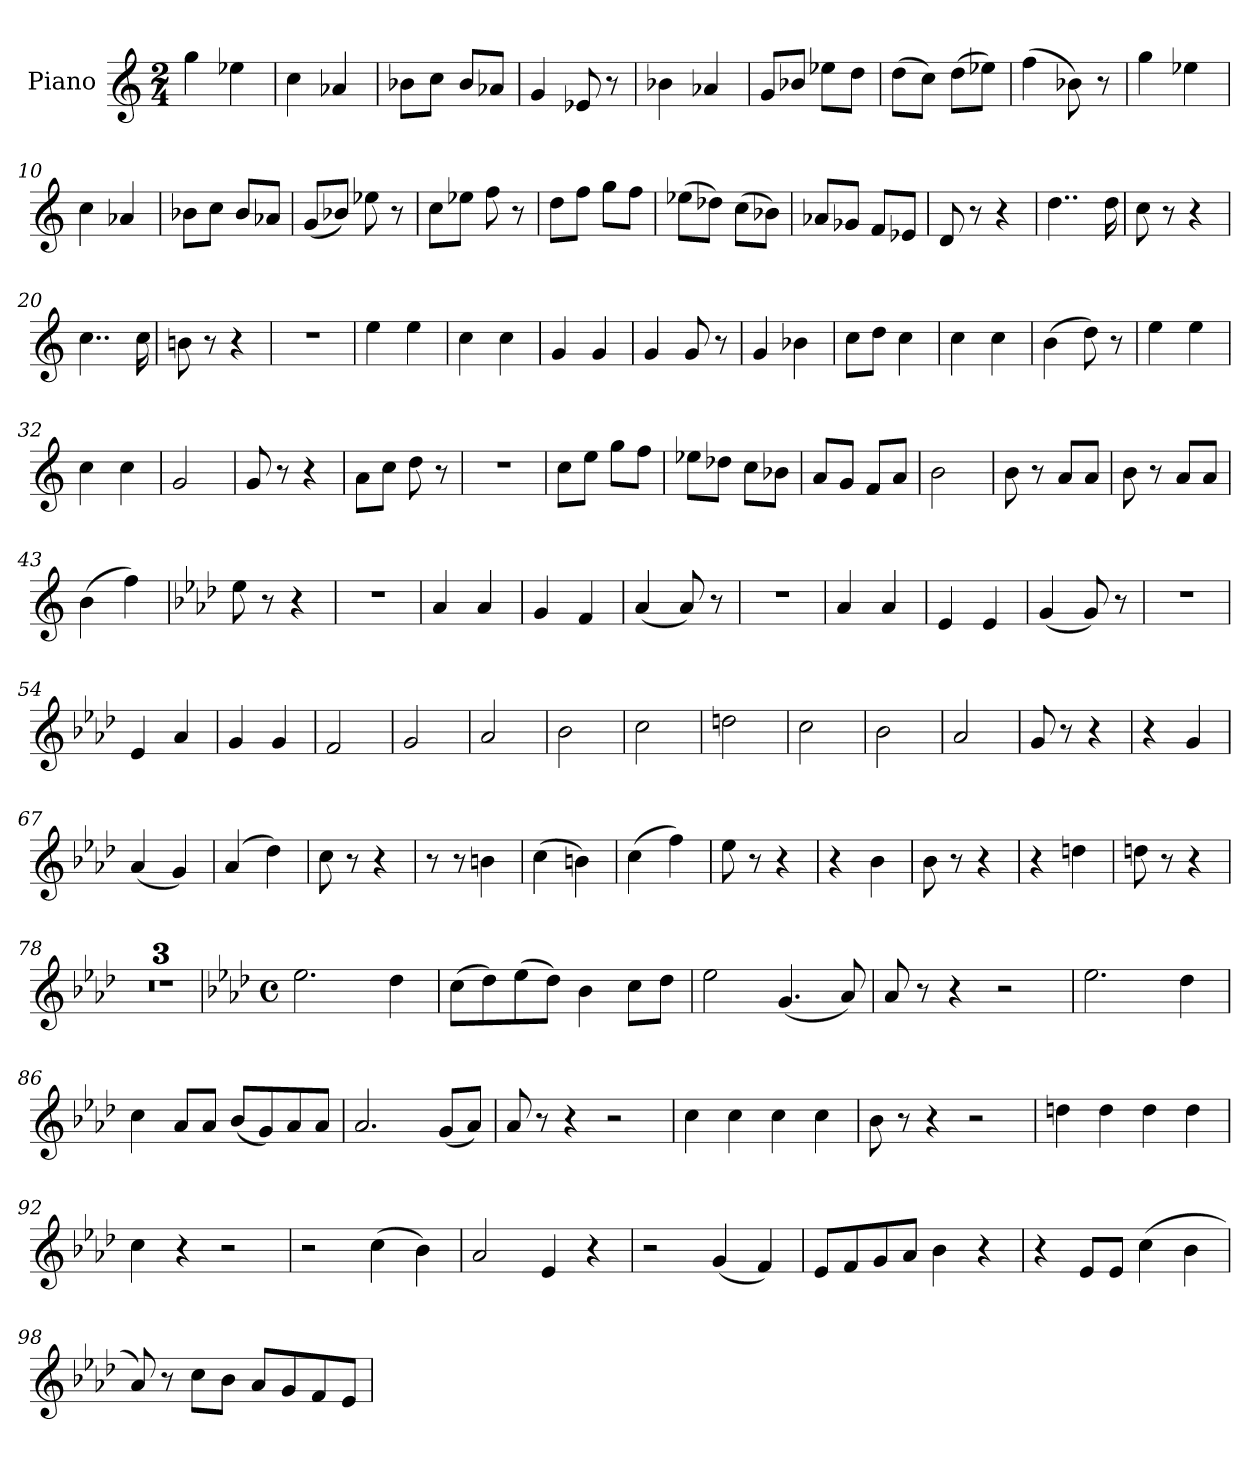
**kern
*part1
*staff1
*I"Piano
*I'Pno.
*clefG2
*k[]
*M2/4
*MM80
=1
4gg\
4ee-X\
=2
4cc\
4a-X/
=3
8b-X\L
8cc\J
8b-/L
8a-X/J
=4
4g/
8e-X/
8r
=5
4b-X\
4a-X/
=6
8g/L
8b-X/J
8ee-X\L
8dd\J
=7
(8dd\L
8cc\J)
(8dd\L
8ee-X\J)
=8
(4ff\
8b-X\)
8r
=9
4gg\
4ee-X\
!!LO:LB:g=z
=10
4cc\
4a-X/
=11
8b-X\L
8cc\J
8b-/L
8a-X/J
=12
(8g/L
8b-X/J)
8ee-X\
8r
=13
8cc\L
8ee-X\J
8ff\
8r
=14
8dd\L
8ff\J
8gg\L
8ff\J
=15
(8ee-X\L
8dd-X\J)
(8cc\L
8b-X\J)
=16
8a-X/L
8g-X/J
8f/L
8e-X/J
=17
8d/
8r
4r
=18
4..dd\
16dd\
!!LO:LB:g=z
=19
8cc\
8r
4r
=20
4..cc\
16cc\
=21
8bn\
8r
4r
=22
2r
=23
4ee\
4ee\
=24
4cc\
4cc\
=25
4g/
4g/
=26
4g/
8g/
8r
=27
4g/
4b-X\
=28
8cc\L
8dd\J
4cc\
=29
4cc\
4cc\
=30
(4b\
8dd\)
8r
=31
4ee\
4ee\
!!LO:LB:g=z
=32
4cc\
4cc\
=33
2g/
=34
8g/
8r
4r
=35
8a\L
8cc\J
8dd\
8r
=36
2r
=37
8cc\L
8ee\J
8gg\L
8ff\J
=38
8ee-X\L
8dd-X\J
8cc\L
8b-X\J
=39
8a/L
8g/J
8f/L
8a/J
=40
2b\
=41
8b\
8r
8a/L
8a/J
=42
8b\
8r
8a/L
8a/J
!!LO:LB:g=z
=43
(4b\
4ff\)
=44
*k[b-e-a-d-]
8ee-\
8r
4r
=45
2r
=46
4a-/
4a-/
=47
4g/
4f/
=48
(4a-/
8a-/)
8r
=49
2r
=50
4a-/
4a-/
=51
4e-/
4e-/
=52
(4g/
8g/)
8r
=53
2r
=54
4e-/
4a-/
=55
4g/
4g/
!!LO:LB:g=z
=56
2f/
=57
2g/
=58
2a-/
=59
2b-\
=60
2cc\
=61
2ddn\
=62
2cc\
=63
2b-\
=64
2a-/
=65
8g/
8r
4r
=66
4r
4g/
=67
(4a-/
4g/)
=68
(4a-/
4dd-\)
=69
8cc\
8r
4r
=70
8r
8r
4bn\
!!LO:LB:g=z
=71
(4cc\
4bn\)
=72
(4cc\
4ff\)
=73
8ee-\
8r
4r
=74
4r
4b-\
=75
8b-\
8r
4r
=76
4r
4ddn\
=77
8ddn\
8r
4r
=78
2r
=79
2r
=80
2r
=81
*k[b-e-a-d-]
*M4/4
*met(c)
2.ee-\
4dd-\
!!LO:LB:g=z
=82
(8cc\L
8dd-\)
(8ee-\
8dd-\J)
4b-\
8cc\L
8dd-\J
=83
2ee-\
(4.g/
8a-/)
=84
8a-/
8r
4r
2r
=85
2.ee-\
4dd-\
=86
4cc\
8a-/L
8a-/J
(8b-/L
8g/)
8a-/
8a-/J
=87
2.a-/
(8g/L
8a-/J)
=88
8a-/
8r
4r
2r
=89
4cc\
4cc\
4cc\
4cc\
!!LO:LB:g=z
=90
8b-\
8r
4r
2r
=91
4ddn\
4dd\
4dd\
4dd\
=92
4cc\
4r
2r
=93
2r
(4cc\
4b-\)
=94
2a-/
4e-/
4r
=95
2r
(4g/
4f/)
=96
8e-/L
8f/
8g/
8a-/J
4b-\
4r
=97
4r
8e-/L
8e-/J
(4cc\
4b-\
!!LO:LB:g=z
=98
8a-/)
8r
8cc\L
8b-\J
8a-/L
8g/
8f/
8e-/J
=
*-
